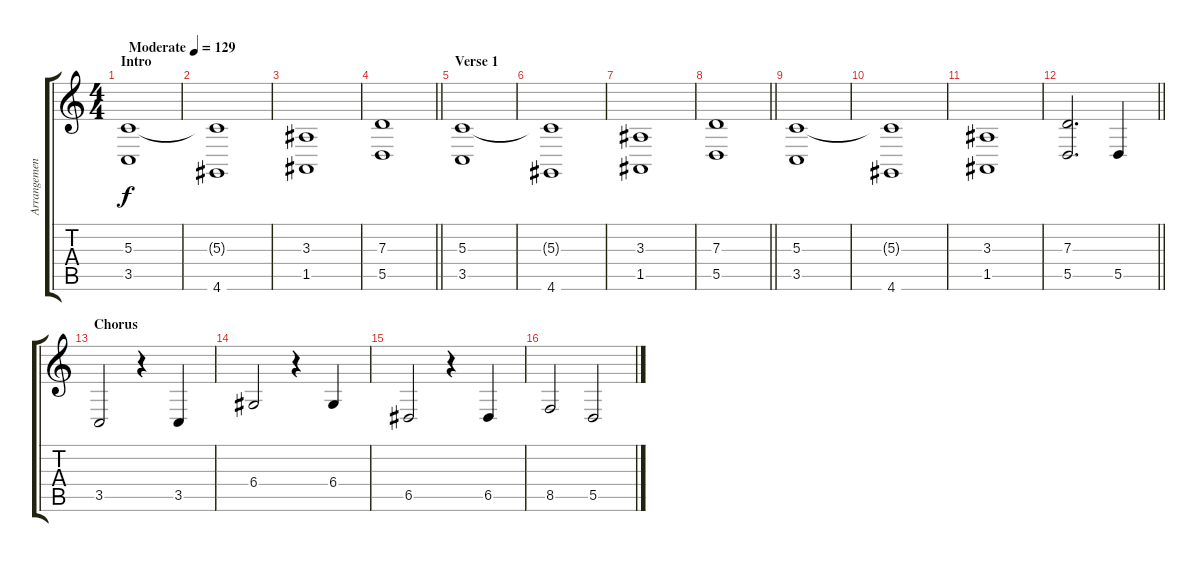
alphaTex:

\track ("Arrangements" "Arrangemen") {instrument stringensemble1}
\staff {score tabs}
\tuning (E4 B3 G3 D3 A2 E2) {hide}
\ts (4 4)
\section ("" "Intro")
\tempo (129 "Moderate")
\clef g2
\ks c
(5.3 3.5).1{dy f volume 6 balance 12 instrument recorder} |
(5.3{t} 4.6).1 |
(3.3 1.5).1 |
\barLineRight lightlight
(7.3 5.5).1 |
\section ("" "Verse 1")
(5.3 3.5).1 |
(5.3{t} 4.6).1 |
(3.3 1.5).1 |
\barLineRight lightlight
(7.3 5.5).1 |
(5.3 3.5).1 |
(5.3{t} 4.6).1 |
(3.3 1.5).1 |
\barLineRight lightlight
(7.3 5.5).2{d} 5.5.4{volume 13 balance 11 instrument stringensemble1} |
\section ("" "Chorus")
3.5.2 r.4 3.5.4 |
6.4.2 r.4 6.4.4 |
6.5.2 r.4 6.5.4 |
8.5.2 5.5.2
